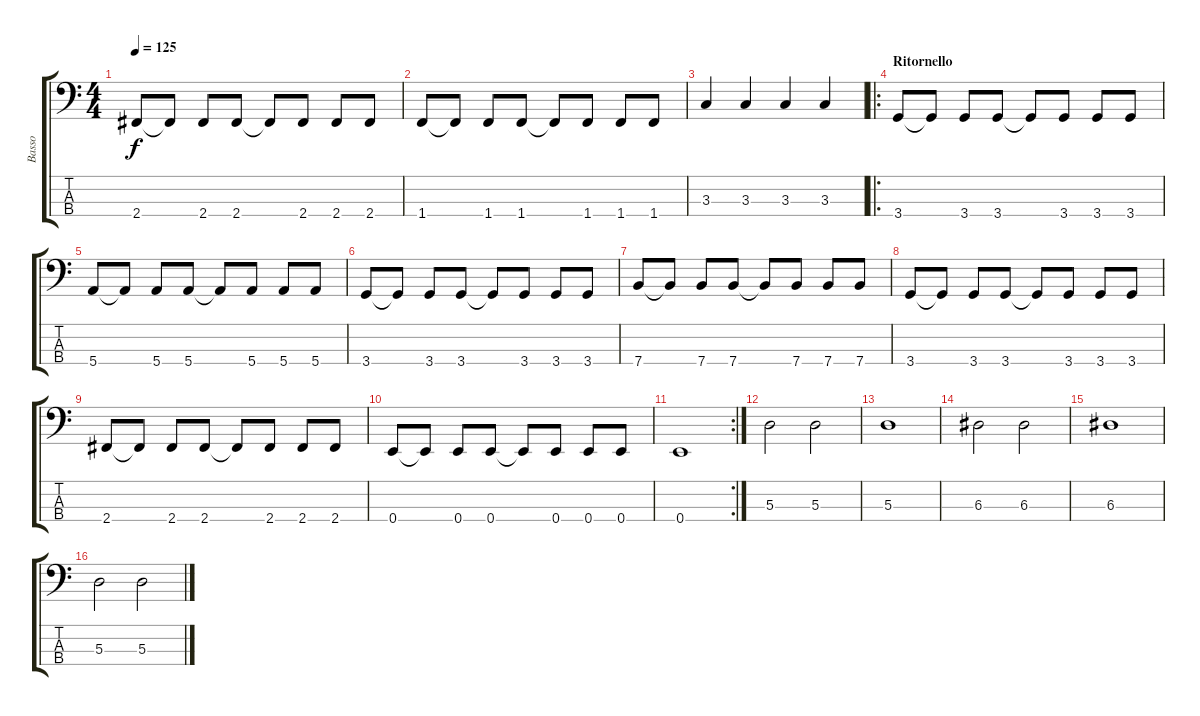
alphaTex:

\track ("Basso" "Basso") {instrument electricbassfinger}
\staff {score tabs}
\tuning (G2 D2 A1 E1) {hide}
\ts (4 4)
\tempo 125
\clef f4
\ks c
2.4.8{dy f} 2.4{t}.8 2.4.8 2.4.8 2.4{t}.8 2.4.8 2.4.8 2.4.8 |
1.4.8 1.4{t}.8 1.4.8 1.4.8 1.4{t}.8 1.4.8 1.4.8 1.4.8 |
3.3.4 3.3.4 3.3.4 3.3.4 |
\ro
\section ("" "Ritornello")
3.4.8 3.4{t}.8 3.4.8 3.4.8 3.4{t}.8 3.4.8 3.4.8 3.4.8 |
5.4.8 5.4{t}.8 5.4.8 5.4.8 5.4{t}.8 5.4.8 5.4.8 5.4.8 |
3.4.8 3.4{t}.8 3.4.8 3.4.8 3.4{t}.8 3.4.8 3.4.8 3.4.8 |
7.4.8 7.4{t}.8 7.4.8 7.4.8 7.4{t}.8 7.4.8 7.4.8 7.4.8 |
3.4.8 3.4{t}.8 3.4.8 3.4.8 3.4{t}.8 3.4.8 3.4.8 3.4.8 |
2.4.8 2.4{t}.8 2.4.8 2.4.8 2.4{t}.8 2.4.8 2.4.8 2.4.8 |
0.4.8 0.4{t}.8 0.4.8 0.4.8 0.4{t}.8 0.4.8 0.4.8 0.4.8 |
\rc 2
0.4.1 |
5.3.2 5.3.2 |
5.3.1 |
6.3.2 6.3.2 |
6.3.1 |
5.3.2 5.3.2
